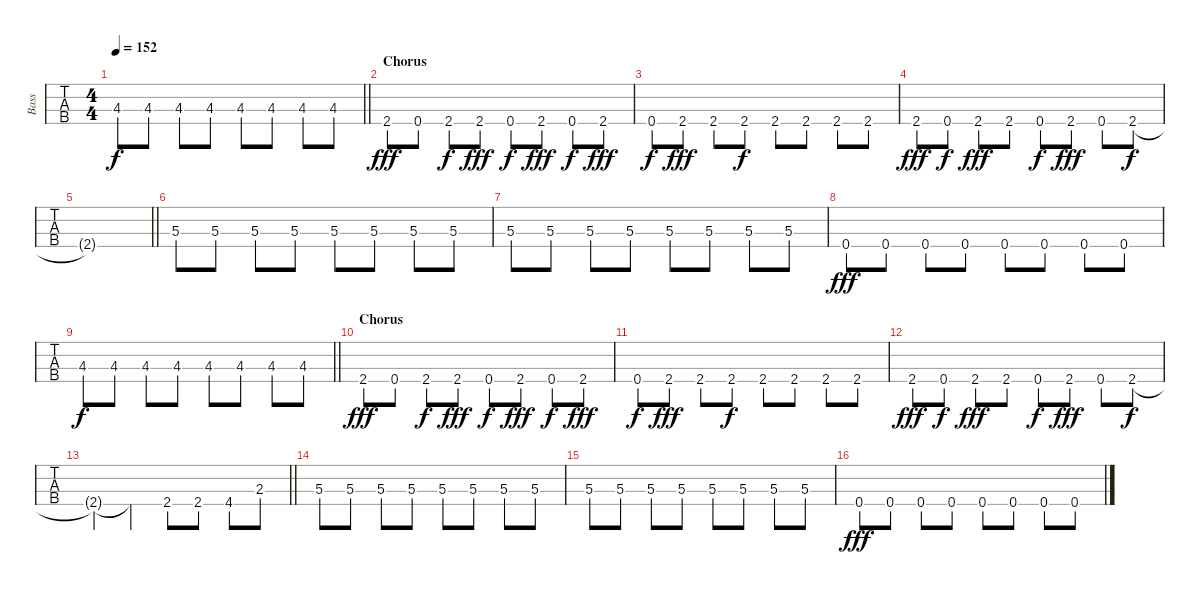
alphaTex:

\track ("Bass" "Bass") {instrument electricbasspick}
\staff {tabs}
\tuning (G2 D2 A1 E1) {hide}
\ts (4 4)
\tempo 152
\clef f4
\barLineRight lightlight
\ks c
4.3.8{dy f} 4.3.8 4.3.8 4.3.8 4.3.8 4.3.8 4.3.8 4.3.8 |
\section ("" "Chorus")
2.4.8{dy fff} 0.4.8 2.4.8{dy f} 2.4.8{dy fff} 0.4.8{dy f} 2.4.8{dy fff} 0.4.8{dy f} 2.4.8{dy fff} |
0.4.8{dy f} 2.4.8{dy fff} 2.4.8 2.4.8{dy f} 2.4.8 2.4.8 2.4.8 2.4.8 |
2.4.8{dy fff} 0.4.8{dy f} 2.4.8{dy fff} 2.4.8 0.4.8{dy f} 2.4.8{dy fff} 0.4.8 2.4.8{dy f} |
\barLineRight lightlight
2.4{t}.1 |
5.3.8 5.3.8 5.3.8 5.3.8 5.3.8 5.3.8 5.3.8 5.3.8 |
5.3.8 5.3.8 5.3.8 5.3.8 5.3.8 5.3.8 5.3.8 5.3.8 |
0.4.8{dy fff} 0.4.8 0.4.8 0.4.8 0.4.8 0.4.8 0.4.8 0.4.8 |
\barLineRight lightlight
4.3.8{dy f} 4.3.8 4.3.8 4.3.8 4.3.8 4.3.8 4.3.8 4.3.8 |
\section ("" "Chorus")
2.4.8{dy fff} 0.4.8 2.4.8{dy f} 2.4.8{dy fff} 0.4.8{dy f} 2.4.8{dy fff} 0.4.8{dy f} 2.4.8{dy fff} |
0.4.8{dy f} 2.4.8{dy fff} 2.4.8 2.4.8{dy f} 2.4.8 2.4.8 2.4.8 2.4.8 |
2.4.8{dy fff} 0.4.8{dy f} 2.4.8{dy fff} 2.4.8 0.4.8{dy f} 2.4.8{dy fff} 0.4.8 2.4.8{dy f} |
\barLineRight lightlight
2.4{t}.4 2.4{t}.4 2.4.8 2.4.8 4.4.8 2.3.8 |
5.3.8 5.3.8 5.3.8 5.3.8 5.3.8 5.3.8 5.3.8 5.3.8 |
5.3.8 5.3.8 5.3.8 5.3.8 5.3.8 5.3.8 5.3.8 5.3.8 |
0.4.8{dy fff} 0.4.8 0.4.8 0.4.8 0.4.8 0.4.8 0.4.8 0.4.8
